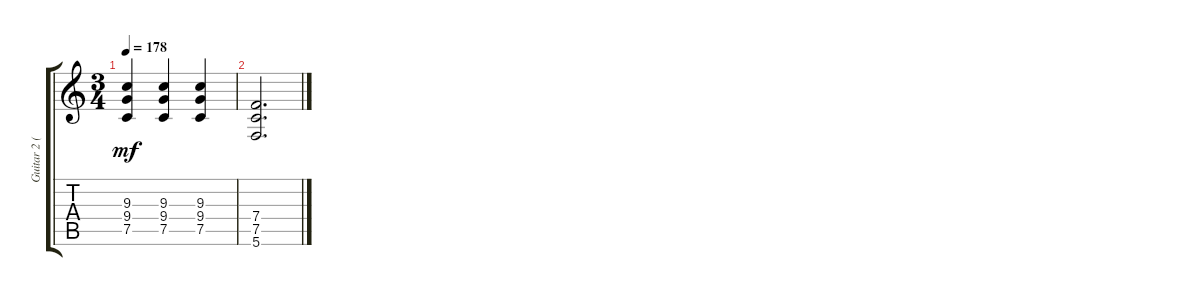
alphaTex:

\track ("Guitar 2 (Lead)" "Guitar 2 (") {instrument distortionguitar}
\staff {score tabs}
\tuning (C4 G3 Eb3 Bb2 F2 C2) {hide}
\ts (3 4)
\tempo 178
\clef g2
\ks c
(9.3 9.4 7.5).4{dy mf} (9.3 9.4 7.5).4 (9.3 9.4 7.5).4 |
(7.4 7.5 5.6).2{d}
